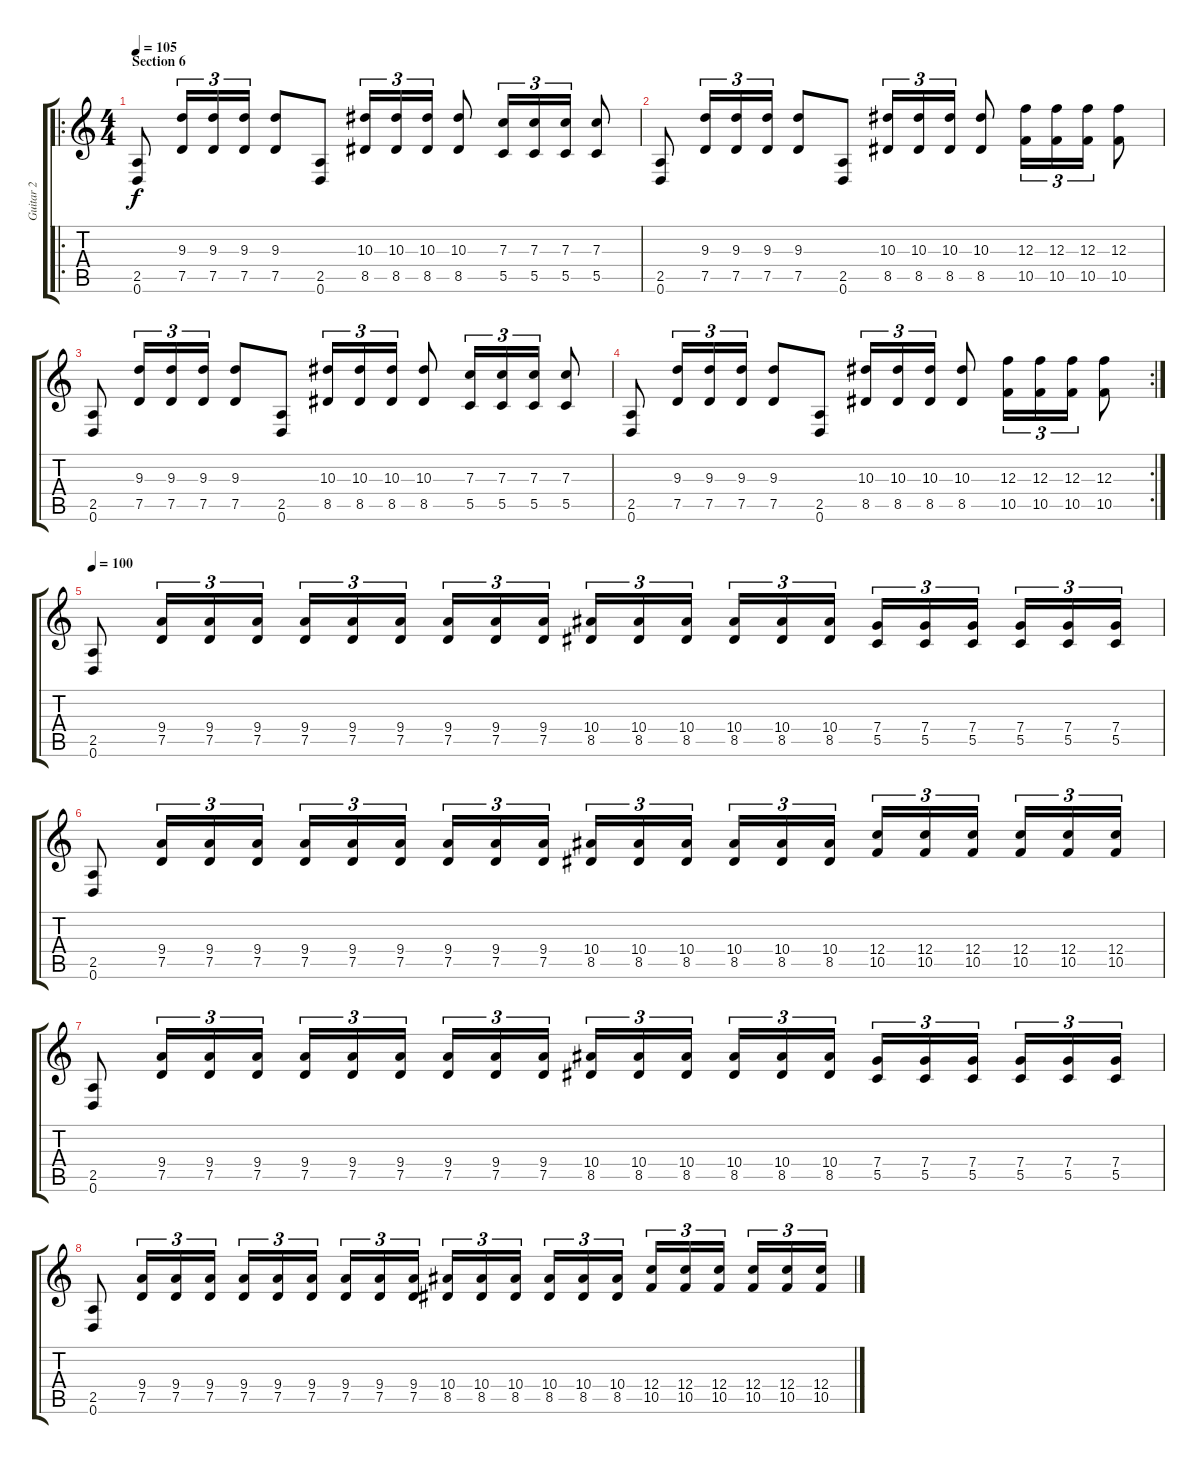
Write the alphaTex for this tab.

\track ("Guitar 2" "Guitar 2") {instrument distortionguitar}
\staff {score tabs}
\tuning (D4 A3 F3 C3 G2 D2) {hide}
\ro
\ts (4 4)
\section ("" "Section 6")
\tempo 105
\clef g2
\ks c
(2.5 0.6).8{dy f} (9.3 7.5).16{tu (3 2)} (9.3 7.5).16{tu (3 2)} (9.3 7.5).16{tu (3 2)} (9.3 7.5).8 (2.5 0.6).8 (10.3 8.5).16{tu (3 2)} (10.3 8.5).16{tu (3 2)} (10.3 8.5).16{tu (3 2)} (10.3 8.5).8 (7.3 5.5).16{tu (3 2)} (7.3 5.5).16{tu (3 2)} (7.3 5.5).16{tu (3 2)} (7.3 5.5).8 |
(2.5 0.6).8 (9.3 7.5).16{tu (3 2)} (9.3 7.5).16{tu (3 2)} (9.3 7.5).16{tu (3 2)} (9.3 7.5).8 (2.5 0.6).8 (10.3 8.5).16{tu (3 2)} (10.3 8.5).16{tu (3 2)} (10.3 8.5).16{tu (3 2)} (10.3 8.5).8 (12.3 10.5).16{tu (3 2)} (12.3 10.5).16{tu (3 2)} (12.3 10.5).16{tu (3 2)} (12.3 10.5).8 |
(2.5 0.6).8 (9.3 7.5).16{tu (3 2)} (9.3 7.5).16{tu (3 2)} (9.3 7.5).16{tu (3 2)} (9.3 7.5).8 (2.5 0.6).8 (10.3 8.5).16{tu (3 2)} (10.3 8.5).16{tu (3 2)} (10.3 8.5).16{tu (3 2)} (10.3 8.5).8 (7.3 5.5).16{tu (3 2)} (7.3 5.5).16{tu (3 2)} (7.3 5.5).16{tu (3 2)} (7.3 5.5).8 |
\rc 2
(2.5 0.6).8 (9.3 7.5).16{tu (3 2)} (9.3 7.5).16{tu (3 2)} (9.3 7.5).16{tu (3 2)} (9.3 7.5).8 (2.5 0.6).8 (10.3 8.5).16{tu (3 2)} (10.3 8.5).16{tu (3 2)} (10.3 8.5).16{tu (3 2)} (10.3 8.5).8 (12.3 10.5).16{tu (3 2)} (12.3 10.5).16{tu (3 2)} (12.3 10.5).16{tu (3 2)} (12.3 10.5).8 |
\tempo 100
(2.5 0.6).8 (9.4 7.5).16{tu (3 2)} (9.4 7.5).16{tu (3 2)} (9.4 7.5).16{tu (3 2)} (9.4 7.5).16{tu (3 2)} (9.4 7.5).16{tu (3 2)} (9.4 7.5).16{tu (3 2)} (9.4 7.5).16{tu (3 2)} (9.4 7.5).16{tu (3 2)} (9.4 7.5).16{tu (3 2)} (10.4 8.5).16{tu (3 2)} (10.4 8.5).16{tu (3 2)} (10.4 8.5).16{tu (3 2)} (10.4 8.5).16{tu (3 2)} (10.4 8.5).16{tu (3 2)} (10.4 8.5).16{tu (3 2)} (7.4 5.5).16{tu (3 2)} (7.4 5.5).16{tu (3 2)} (7.4 5.5).16{tu (3 2)} (7.4 5.5).16{tu (3 2)} (7.4 5.5).16{tu (3 2)} (7.4 5.5).16{tu (3 2)} |
(2.5 0.6).8 (9.4 7.5).16{tu (3 2)} (9.4 7.5).16{tu (3 2)} (9.4 7.5).16{tu (3 2)} (9.4 7.5).16{tu (3 2)} (9.4 7.5).16{tu (3 2)} (9.4 7.5).16{tu (3 2)} (9.4 7.5).16{tu (3 2)} (9.4 7.5).16{tu (3 2)} (9.4 7.5).16{tu (3 2)} (10.4 8.5).16{tu (3 2)} (10.4 8.5).16{tu (3 2)} (10.4 8.5).16{tu (3 2)} (10.4 8.5).16{tu (3 2)} (10.4 8.5).16{tu (3 2)} (10.4 8.5).16{tu (3 2)} (12.4 10.5).16{tu (3 2)} (12.4 10.5).16{tu (3 2)} (12.4 10.5).16{tu (3 2)} (12.4 10.5).16{tu (3 2)} (12.4 10.5).16{tu (3 2)} (12.4 10.5).16{tu (3 2)} |
(2.5 0.6).8 (9.4 7.5).16{tu (3 2)} (9.4 7.5).16{tu (3 2)} (9.4 7.5).16{tu (3 2)} (9.4 7.5).16{tu (3 2)} (9.4 7.5).16{tu (3 2)} (9.4 7.5).16{tu (3 2)} (9.4 7.5).16{tu (3 2)} (9.4 7.5).16{tu (3 2)} (9.4 7.5).16{tu (3 2)} (10.4 8.5).16{tu (3 2)} (10.4 8.5).16{tu (3 2)} (10.4 8.5).16{tu (3 2)} (10.4 8.5).16{tu (3 2)} (10.4 8.5).16{tu (3 2)} (10.4 8.5).16{tu (3 2)} (7.4 5.5).16{tu (3 2)} (7.4 5.5).16{tu (3 2)} (7.4 5.5).16{tu (3 2)} (7.4 5.5).16{tu (3 2)} (7.4 5.5).16{tu (3 2)} (7.4 5.5).16{tu (3 2)} |
(2.5 0.6).8 (9.4 7.5).16{tu (3 2)} (9.4 7.5).16{tu (3 2)} (9.4 7.5).16{tu (3 2)} (9.4 7.5).16{tu (3 2)} (9.4 7.5).16{tu (3 2)} (9.4 7.5).16{tu (3 2)} (9.4 7.5).16{tu (3 2)} (9.4 7.5).16{tu (3 2)} (9.4 7.5).16{tu (3 2)} (10.4 8.5).16{tu (3 2)} (10.4 8.5).16{tu (3 2)} (10.4 8.5).16{tu (3 2)} (10.4 8.5).16{tu (3 2)} (10.4 8.5).16{tu (3 2)} (10.4 8.5).16{tu (3 2)} (12.4 10.5).16{tu (3 2)} (12.4 10.5).16{tu (3 2)} (12.4 10.5).16{tu (3 2)} (12.4 10.5).16{tu (3 2)} (12.4 10.5).16{tu (3 2)} (12.4 10.5).16{tu (3 2)}
